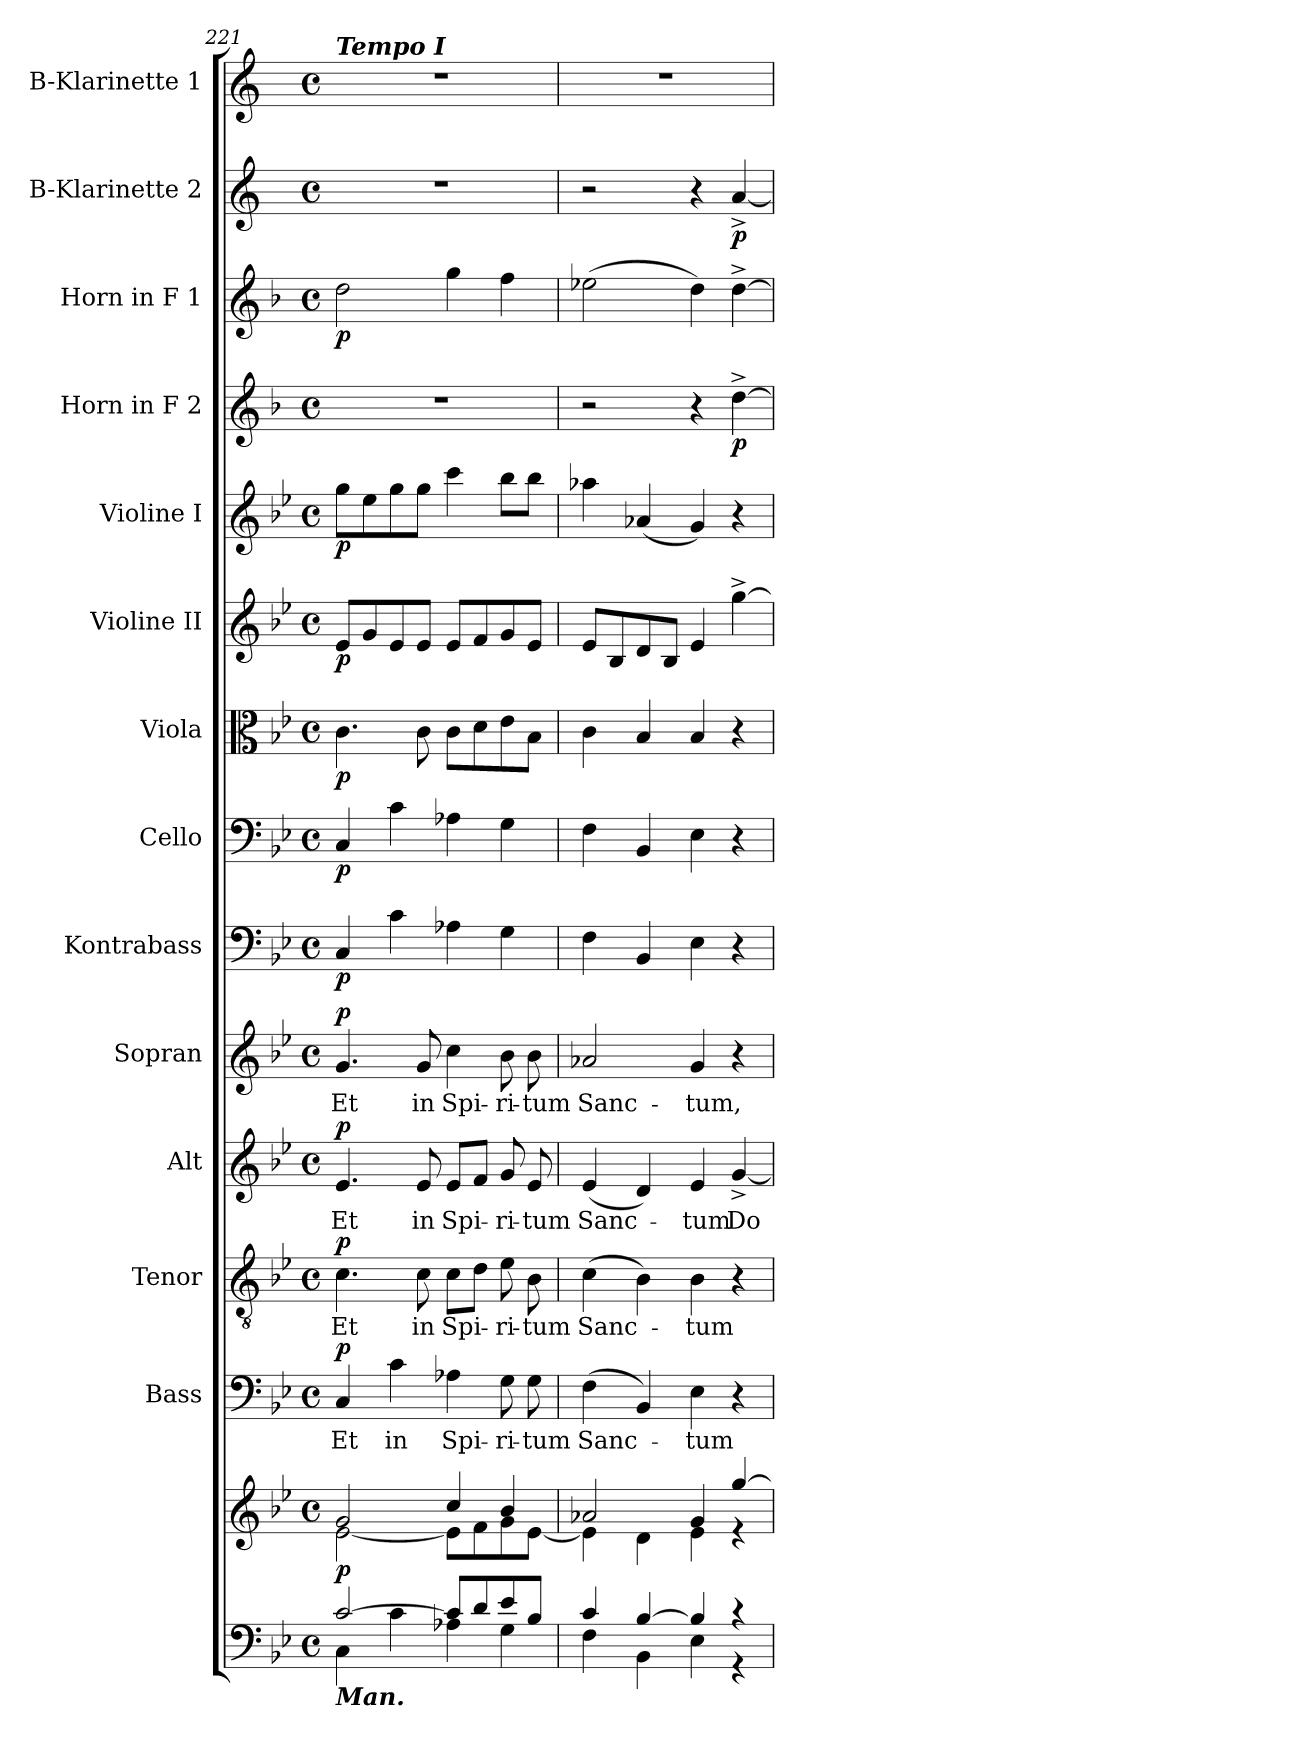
**kern	**kern	**dynam	**kern	**text	**dynam	**kern	**text	**dynam	**kern	**text	**dynam	**kern	**text	**dynam	**kern	**dynam	**kern	**dynam	**kern	**dynam	**kern	**dynam	**kern	**dynam	**kern	**dynam	**kern	**dynam	**kern	**dynam	**kern
*part14	*part14	*part14	*part13	*part13	*part13	*part12	*part12	*part12	*part11	*part11	*part11	*part10	*part10	*part10	*part9	*part9	*part8	*part8	*part7	*part7	*part6	*part6	*part5	*part5	*part4	*part4	*part3	*part3	*part2	*part2	*part1
*staff15	*staff14	*staff14/15	*staff13	*staff13	*staff13	*staff12	*staff12	*staff12	*staff11	*staff11	*staff11	*staff10	*staff10	*staff10	*staff9	*staff9	*staff8	*staff8	*staff7	*staff7	*staff6	*staff6	*staff5	*staff5	*staff4	*staff4	*staff3	*staff3	*staff2	*staff2	*staff1
*	*	*	*I"Bass	*	*	*I"Tenor	*	*	*I"Alt	*	*	*I"Sopran	*	*	*I"Kontrabass	*	*I"Cello	*	*I"Viola	*	*I"Violine II	*	*I"Violine I	*	*I"Horn in F 2	*	*I"Horn in F 1	*	*I"B-Klarinette 2	*	*I"B-Klarinette 1
*	*	*	*I'B.	*	*	*I'T.	*	*	*I'A.	*	*	*I'S.	*	*	*I'Kb.	*	*	*	*I'Vla.	*	*I'Vl. II	*	*I'Vl. I	*	*	*	*	*	*I'B Kl. 2	*	*I'B Kl. 1
!!LO:PB:g=z
*clefF4	*clefG2	*	*clefF4	*	*	*clefGv2	*	*	*clefG2	*	*	*clefG2	*	*	*clefF4	*	*clefF4	*	*clefC3	*	*clefG2	*	*clefG2	*	*clefG2	*	*clefG2	*	*clefG2	*	*clefG2
*	*	*	*	*	*	*	*	*	*	*	*	*	*	*	*ITrd7c12	*	*	*	*	*	*	*	*	*	*ITrd4c7	*	*ITrd4c7	*	*ITrd1c2	*	*ITrd1c2
*k[b-e-]	*k[b-e-]	*	*k[b-e-]	*	*	*k[b-e-]	*	*	*k[b-e-]	*	*	*k[b-e-]	*	*	*k[b-e-]	*	*k[b-e-]	*	*k[b-e-]	*	*k[b-e-]	*	*k[b-e-]	*	*k[b-e-]	*	*k[b-e-]	*	*k[b-e-]	*	*k[b-e-]
*B-:	*B-:	*	*B-:	*	*	*B-:	*	*	*B-:	*	*	*B-:	*	*	*B-:	*	*B-:	*	*B-:	*	*B-:	*	*B-:	*	*B-:	*	*B-:	*	*B-:	*	*B-:
*M4/4	*M4/4	*	*M4/4	*	*	*M4/4	*	*	*M4/4	*	*	*M4/4	*	*	*M4/4	*	*M4/4	*	*M4/4	*	*M4/4	*	*M4/4	*	*M4/4	*	*M4/4	*	*M4/4	*	*M4/4
*met(c)	*met(c)	*	*met(c)	*	*	*met(c)	*	*	*met(c)	*	*	*met(c)	*	*	*met(c)	*	*met(c)	*	*met(c)	*	*met(c)	*	*met(c)	*	*met(c)	*	*met(c)	*	*met(c)	*	*met(c)
=221	=221	=221	=221	=221	=221	=221	=221	=221	=221	=221	=221	=221	=221	=221	=221	=221	=221	=221	=221	=221	=221	=221	=221	=221	=221	=221	=221	=221	=221	=221	=221
*^	*^	*	*	*	*	*	*	*	*	*	*	*	*	*	*	*	*	*	*	*	*	*	*	*	*	*	*	*	*	*	*
!	!	!	!	!	!	!	!	!	!	!	!	!	!	!	!	!	!	!	!	!	!	!	!	!	!	!	!	!	!	!	!	!	!LO:TX:a:Bi:t=Tempo I
!LO:TX:b:Bi:t=Man.	!	!	!	!	!	!	!	!	!	!	!	!	!	!	!	!	!	!	!	!	!	!	!	!	!	!	!	!	!	!	!	!	!
!	!	!	!	!LO:DY:b	!	!LO:LY:b	!LO:DY:a	!	!LO:LY:b	!LO:DY:a	!	!LO:LY:b	!LO:DY:a	!	!LO:LY:b	!LO:DY:a	!	!LO:DY:b	!	!LO:DY:b	!	!LO:DY:b	!	!LO:DY:b	!	!LO:DY:b	!	!	!	!LO:DY:b	!	!	!
[>2c/	4C\	2g/	[<2e-\	p	4C/	Et	p	4.c\	Et	p	4.e-/	Et	p	4.g/	Et	p	4CC/	p	4C/	p	4.c\	p	8e-/L	p	8gg\L	p	1r	.	2g\	p	1r	.	1r
.	.	.	.	.	.	.	.	.	.	.	.	.	.	.	.	.	.	.	.	.	.	.	8g/	.	8ee-\	.	.	.	.	.	.	.	.
!	!	!	!	!	!	!LO:LY:b	!	!	!	!	!	!	!	!	!	!	!	!	!	!	!	!	!	!	!	!	!	!	!	!	!	!	!
.	4c\	.	.	.	4c\	in	.	.	.	.	.	.	.	.	.	.	4C\	.	4c\	.	.	.	8e-/	.	8gg\	.	.	.	.	.	.	.	.
!	!	!	!	!	!	!	!	!	!LO:LY:b	!	!	!LO:LY:b	!	!	!LO:LY:b	!	!	!	!	!	!	!	!	!	!	!	!	!	!	!	!	!	!
.	.	.	.	.	.	.	.	8c\	in	.	8e-/	in	.	8g/	in	.	.	.	.	.	8c\	.	8e-/J	.	8gg\J	.	.	.	.	.	.	.	.
!	!	!	!	!	!	!LO:LY:b	!	!	!LO:LY:b	!	!	!LO:LY:b	!	!	!LO:LY:b	!	!	!	!	!	!	!	!	!	!	!	!	!	!	!	!	!	!
8c/L]	4A-X\	4cc/	8e-\L]	.	4A-X\	Spi-	.	8c\L	Spi-	.	8e-/L	Spi-	.	4cc\	Spi-	.	4AA-X\	.	4A-X\	.	8c\L	.	8e-/L	.	4ccc\	.	.	.	4cc\	.	.	.	.
8d/	.	.	8f\	.	.	.	.	8d\J	.	.	8f/J	.	.	.	.	.	.	.	.	.	8d\	.	8f/	.	.	.	.	.	.	.	.	.	.
!	!	!	!	!	!	!LO:LY:b	!	!	!LO:LY:b	!	!	!LO:LY:b	!	!	!LO:LY:b	!	!	!	!	!	!	!	!	!	!	!	!	!	!	!	!	!	!
8e-/	4G\	4b-/	8g\	.	8G\	-ri-	.	8e-\	-ri-	.	8g/	-ri-	.	8b-\	-ri-	.	4GG\	.	4G\	.	8e-\	.	8g/	.	8bb-\L	.	.	.	4b-\	.	.	.	.
!	!	!	!	!	!	!LO:LY:b	!	!	!LO:LY:b	!	!	!LO:LY:b	!	!	!LO:LY:b	!	!	!	!	!	!	!	!	!	!	!	!	!	!	!	!	!	!
8B-/J	.	.	[<8e-\J	.	8G\	-tum	.	8B-\	-tum	.	8e-/	-tum	.	8b-\	-tum	.	.	.	.	.	8B-\J	.	8e-/J	.	8bb-\J	.	.	.	.	.	.	.	.
=222	=222	=222	=222	=222	=222	=222	=222	=222	=222	=222	=222	=222	=222	=222	=222	=222	=222	=222	=222	=222	=222	=222	=222	=222	=222	=222	=222	=222	=222	=222	=222	=222	=222
!	!	!	!	!	!	!LO:LY:b	!	!	!LO:LY:b	!	!	!LO:LY:b	!	!	!LO:LY:b	!	!	!	!	!	!	!	!	!	!	!	!	!	!	!	!	!	!
4c/	4F\	2a-X/	4e-\]	.	(>4F\	Sanc-	.	(>4c\	Sanc-	.	(<4e-/	Sanc-	.	2a-X/	Sanc-	.	4FF\	.	4F\	.	4c\	.	8e-/L	.	4aa-X\	.	2r	.	(>2a-X\	.	2r	.	1r
.	.	.	.	.	.	.	.	.	.	.	.	.	.	.	.	.	.	.	.	.	.	.	8B-/	.	.	.	.	.	.	.	.	.	.
[>4B-/	4BB-\	.	4d\	.	4BB-/)	.	.	4B-\)	.	.	4d/)	.	.	.	.	.	4BBB-/	.	4BB-/	.	4B-/	.	8d/	.	(<4a-X/	.	.	.	.	.	.	.	.
.	.	.	.	.	.	.	.	.	.	.	.	.	.	.	.	.	.	.	.	.	.	.	8B-/J	.	.	.	.	.	.	.	.	.	.
!	!	!	!	!	!	!LO:LY:b	!	!	!LO:LY:b	!	!	!LO:LY:b	!	!	!LO:LY:b	!	!	!	!	!	!	!	!	!	!	!	!	!	!	!	!	!	!
4B-/]	4E-\	4g/	4e-\	.	4E-\	-tum	.	4B-\	-tum	.	4e-/	-tum	.	4g/	-tum,	.	4EE-\	.	4E-\	.	4B-/	.	4e-/	.	4g/)	.	4r	.	4g\)	.	4r	.	.
!	!	!	!	!	!	!	!	!	!	!	!	!LO:LY:b	!	!	!	!	!	!	!	!	!	!	!	!	!	!	!	!LO:DY:b	!	!	!	!LO:DY:b	!
4r	4r	[>4gg/	4re	.	4r	.	.	4r	.	.	[4g^>/	Do-	.	4r	.	.	4r	.	4r	.	4r	.	[4gg^>\	.	4r	.	[4g^>\	p	[4g^>\	.	[4g^</	p	.
*v	*v	*	*	*	*	*	*	*	*	*	*	*	*	*	*	*	*	*	*	*	*	*	*	*	*	*	*	*	*	*	*	*	*
*	*v	*v	*	*	*	*	*	*	*	*	*	*	*	*	*	*	*	*	*	*	*	*	*	*	*	*	*	*	*	*	*	*
=	=	=	=	=	=	=	=	=	=	=	=	=	=	=	=	=	=	=	=	=	=	=	=	=	=	=	=	=	=	=	=
*-	*-	*-	*-	*-	*-	*-	*-	*-	*-	*-	*-	*-	*-	*-	*-	*-	*-	*-	*-	*-	*-	*-	*-	*-	*-	*-	*-	*-	*-	*-	*-
